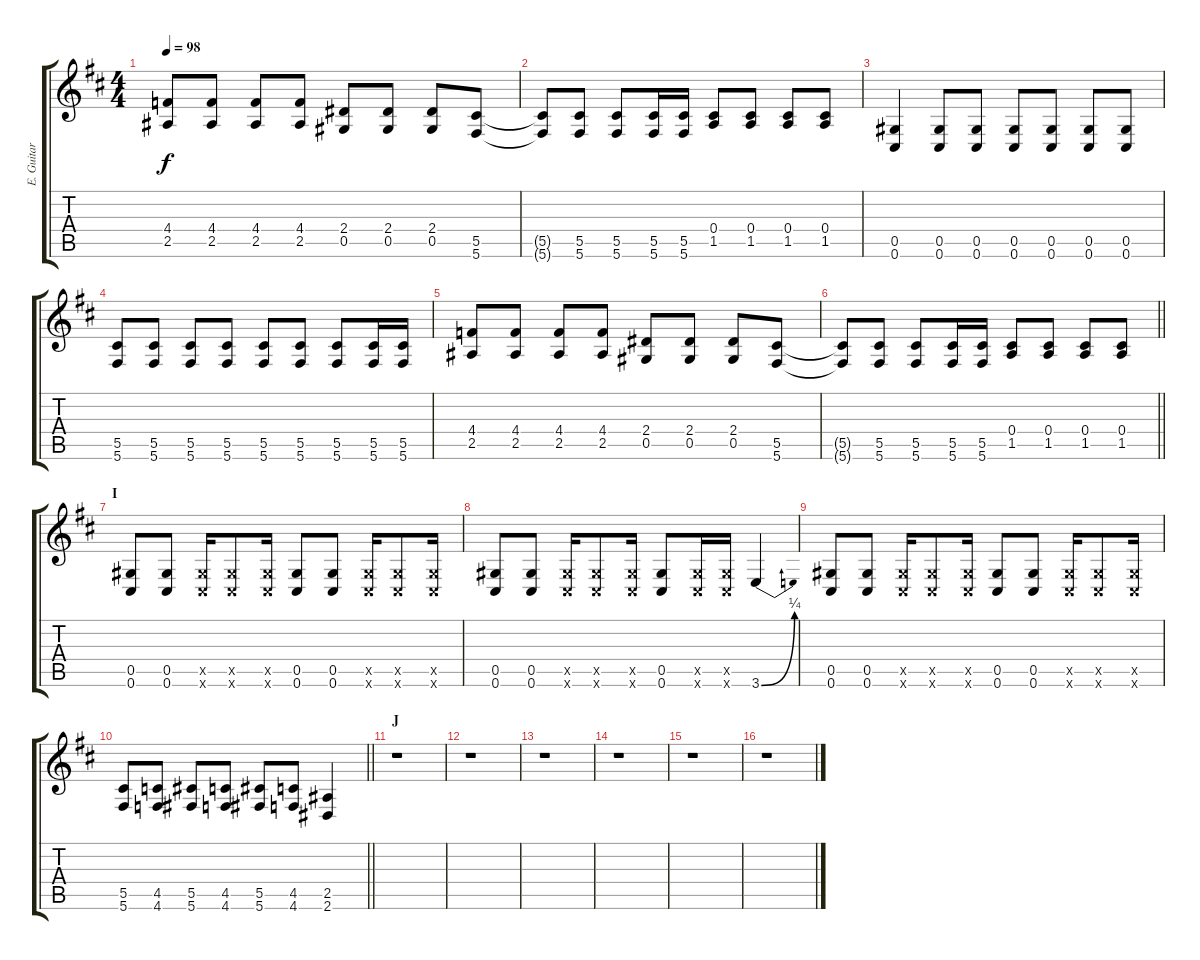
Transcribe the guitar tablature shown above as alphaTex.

\track ("E. Guitar II" "E. Guitar ") {instrument distortionguitar}
\staff {score tabs}
\tuning (Eb4 Bb3 Gb3 Db3 Ab2 Db2) {hide}
\ts (4 4)
\tempo 98
\clef g2
\ks d
(4.4 2.5).8{dy f} (4.4 2.5).8 (4.4 2.5).8 (4.4 2.5).8 (2.4 0.5).8 (2.4 0.5).8 (2.4 0.5).8 (5.5 5.6).8 |
(5.5{t} 5.6{t}).8 (5.5 5.6).8 (5.5 5.6).8 (5.5 5.6).16 (5.5 5.6).16 (0.4 1.5).8 (0.4 1.5).8 (0.4 1.5).8 (0.4 1.5).8 |
(0.5 0.6).4 (0.5 0.6).8 (0.5 0.6).8 (0.5 0.6).8 (0.5 0.6).8 (0.5 0.6).8 (0.5 0.6).8 |
(5.5 5.6).8 (5.5 5.6).8 (5.5 5.6).8 (5.5 5.6).8 (5.5 5.6).8 (5.5 5.6).8 (5.5 5.6).8 (5.5 5.6).16 (5.5 5.6).16 |
(4.4 2.5).8 (4.4 2.5).8 (4.4 2.5).8 (4.4 2.5).8 (2.4 0.5).8 (2.4 0.5).8 (2.4 0.5).8 (5.5 5.6).8 |
\barLineRight lightlight
(5.5{t} 5.6{t}).8 (5.5 5.6).8 (5.5 5.6).8 (5.5 5.6).16 (5.5 5.6).16 (0.4 1.5).8 (0.4 1.5).8 (0.4 1.5).8 (0.4 1.5).8 |
\section ("" "I")
(0.5 0.6).8 (0.5 0.6).8 (0.5{x} 0.6{x}).16 (0.5{x} 0.6{x}).8 (0.5{x} 0.6{x}).16 (0.5 0.6).8 (0.5 0.6).8 (0.5{x} 0.6{x}).16 (0.5{x} 0.6{x}).8 (0.5{x} 0.6{x}).16 |
(0.5 0.6).8 (0.5 0.6).8 (0.5{x} 0.6{x}).16 (0.5{x} 0.6{x}).8 (0.5{x} 0.6{x}).16 (0.5 0.6).8 (0.5{x} 0.6{x}).16 (0.5{x} 0.6{x}).16 3.6{be (bend 0 0 60 1)}.4 |
(0.5 0.6).8 (0.5 0.6).8 (0.5{x} 0.6{x}).16 (0.5{x} 0.6{x}).8 (0.5{x} 0.6{x}).16 (0.5 0.6).8 (0.5 0.6).8 (0.5{x} 0.6{x}).16 (0.5{x} 0.6{x}).8 (0.5{x} 0.6{x}).16 |
\barLineRight lightlight
(5.5 5.6).8 (4.5 4.6).8 (5.5 5.6).8 (4.5 4.6).8 (5.5 5.6).8 (4.5 4.6).8 (2.5 2.6).4 |
\section ("" "J")
r.1 |
r.1 |
r.1 |
r.1 |
r.1 |
r.1
